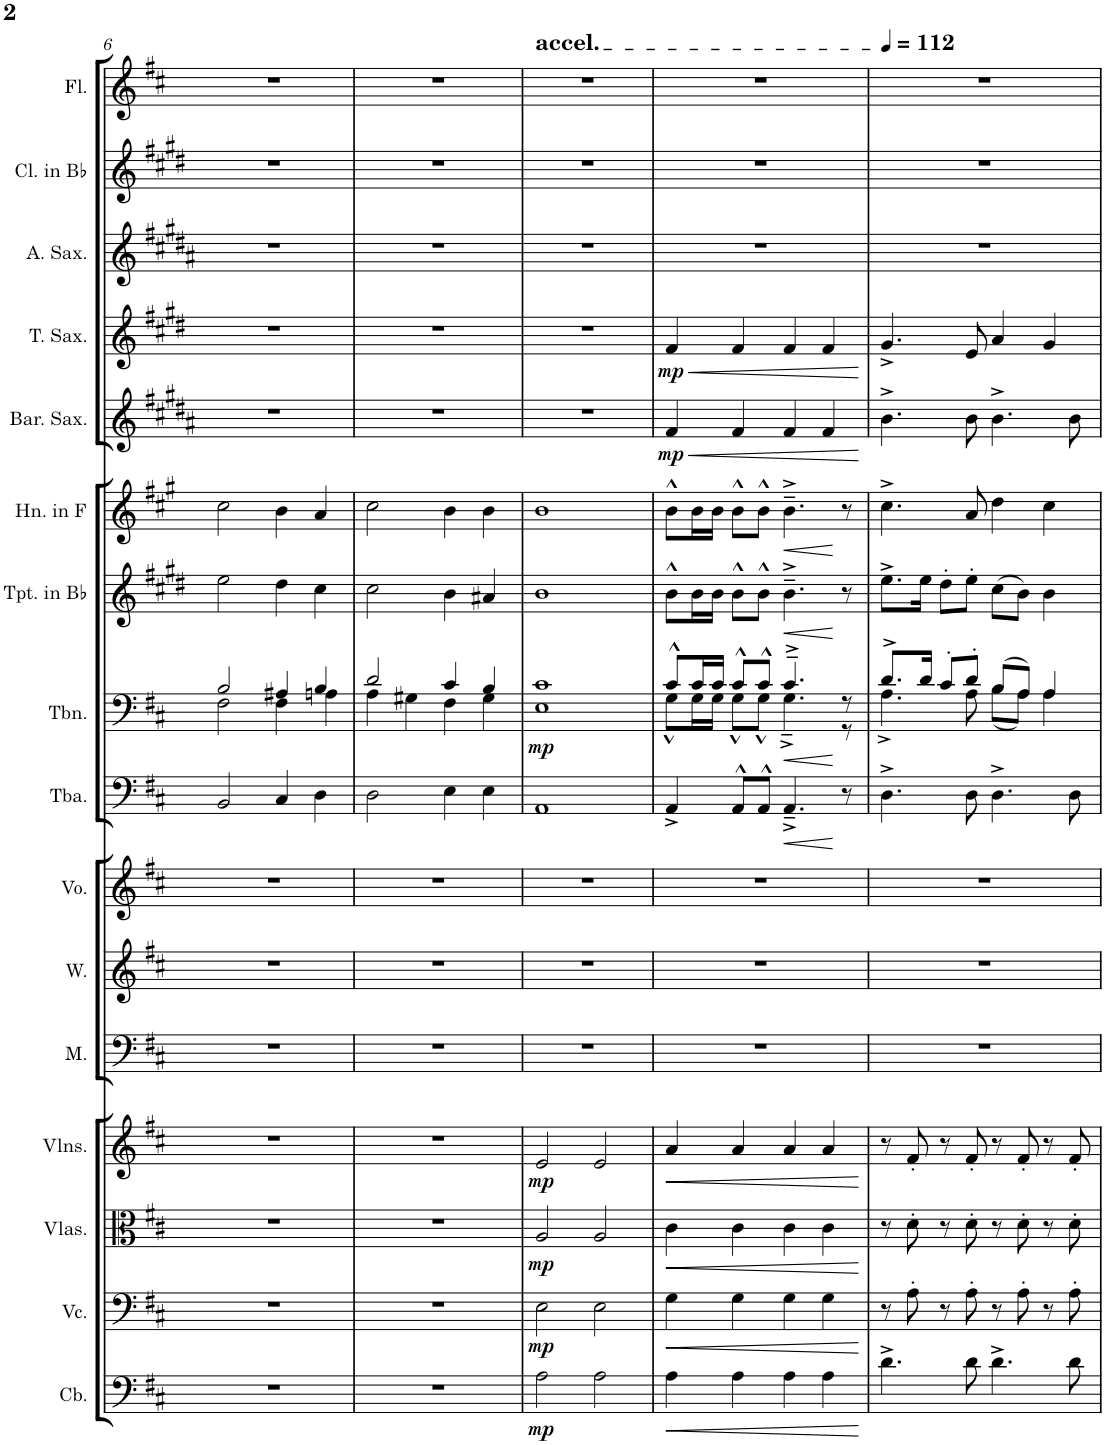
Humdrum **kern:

**kern	**dynam	**kern	**dynam	**kern	**dynam	**kern	**dynam	**kern	**kern	**kern	**kern	**dynam	**kern	**dynam	**kern	**dynam	**kern	**dynam	**kern	**dynam	**kern	**dynam	**kern	**kern	**kern
*part16	*part16	*part15	*part15	*part14	*part14	*part13	*part13	*part12	*part11	*part10	*part9	*part9	*part8	*part8	*part7	*part7	*part6	*part6	*part5	*part5	*part4	*part4	*part3	*part2	*part1
*staff16	*staff16	*staff15	*staff15	*staff14	*staff14	*staff13	*staff13	*staff12	*staff11	*staff10	*staff9	*staff9	*staff8	*staff8	*staff7	*staff7	*staff6	*staff6	*staff5	*staff5	*staff4	*staff4	*staff3	*staff2	*staff1
*I"Contrabass	*	*I"Violoncello	*	*I"Violas	*	*I"Violins	*	*I"Men	*I"Women	*I"Voice	*I"Tuba	*	*I"Trombone	*	*I"Trumpet in Bb	*	*I"Horn in F	*	*I"Baritone Saxophone	*	*I"Tenor Saxophone	*	*I"Alto Saxophone	*I"Clarinet in Bb	*I"Flute
*I'Cb.	*	*I'Vc.	*	*I'Vlas.	*	*I'Vlns.	*	*I'M.	*I'W.	*I'Vo.	*I'Tba.	*	*I'Tbn.	*	*I'Tpt. in Bb	*	*I'Hn. in F	*	*I'Bar. Sax.	*	*I'T. Sax.	*	*I'A. Sax.	*I'Cl. in Bb	*I'Fl.
!!LO:PB:g=z
*clefF4	*	*clefF4	*	*clefC3	*	*clefG2	*	*clefF4	*clefG2	*clefG2	*clefF4	*	*clefF4	*	*clefG2	*	*clefG2	*	*clefG2	*	*clefG2	*	*clefG2	*clefG2	*clefG2
*Trd7c12	*	*	*	*	*	*	*	*	*	*	*	*	*	*	*Trd1c2	*	*Trd4c7	*	*Trd12c21	*	*Trd8c14	*	*Trd5c9	*Trd1c2	*
*k[f#c#]	*	*k[f#c#]	*	*k[f#c#]	*	*k[f#c#]	*	*k[f#c#]	*k[f#c#]	*k[f#c#]	*k[f#c#]	*	*k[f#c#]	*	*k[f#c#g#d#]	*	*k[f#c#g#]	*	*k[f#c#g#d#a#]	*	*k[f#c#g#d#]	*	*k[f#c#g#d#a#]	*k[f#c#g#d#]	*k[f#c#]
*M4/4	*	*M4/4	*	*M4/4	*	*M4/4	*	*M4/4	*M4/4	*M4/4	*M4/4	*	*M4/4	*	*M4/4	*	*M4/4	*	*M4/4	*	*M4/4	*	*M4/4	*M4/4	*M4/4
=6	=6	=6	=6	=6	=6	=6	=6	=6	=6	=6	=6	=6	=6	=6	=6	=6	=6	=6	=6	=6	=6	=6	=6	=6	=6
*	*	*	*	*	*	*	*	*	*	*	*	*	*^	*	*	*	*	*	*	*	*	*	*	*	*
1r	.	1r	.	1r	.	1r	.	1r	1r	1r	2BB/	.	2B/	2F#\	.	2ee\	.	2cc#\	.	1r	.	1r	.	1r	1r	1r
.	.	.	.	.	.	.	.	.	.	.	4C#/	.	4A#X/	4F#\	.	4dd#\	.	4b\	.	.	.	.	.	.	.	.
.	.	.	.	.	.	.	.	.	.	.	4D\	.	4B/	4An\	.	4cc#\	.	4a/	.	.	.	.	.	.	.	.
=7	=7	=7	=7	=7	=7	=7	=7	=7	=7	=7	=7	=7	=7	=7	=7	=7	=7	=7	=7	=7	=7	=7	=7	=7	=7	=7
1r	.	1r	.	1r	.	1r	.	1r	1r	1r	2D\	.	2d/	4A\	.	2cc#\	.	2cc#\	.	1r	.	1r	.	1r	1r	1r
.	.	.	.	.	.	.	.	.	.	.	.	.	.	4G#X\	.	.	.	.	.	.	.	.	.	.	.	.
.	.	.	.	.	.	.	.	.	.	.	4E\	.	4c#/	4F#\	.	4b\	.	4b\	.	.	.	.	.	.	.	.
.	.	.	.	.	.	.	.	.	.	.	4E\	.	4B/	4G#\	.	4a#X/	.	4b\	.	.	.	.	.	.	.	.
=8	=8	=8	=8	=8	=8	=8	=8	=8	=8	=8	=8	=8	=8	=8	=8	=8	=8	=8	=8	=8	=8	=8	=8	=8	=8	=8
!	!	!	!	!	!	!	!	!	!	!	!	!	!	!	!	!	!	!	!	!	!	!	!	!	!	!LO:TX:a:t=accel.
!	!LO:DY:b	!	!LO:DY:b	!	!LO:DY:b	!	!LO:DY:b	!	!	!	!	!	!	!	!LO:DY:b	!	!	!	!	!	!	!	!	!	!	!
2A\	mp	2E\	mp	2A/	mp	2e/	mp	1r	1r	1r	1AA	.	1c#	1E	mp	1b	.	1b	.	1r	.	1r	.	1r	1r	1r
2A\	.	2E\	.	2A/	.	2e/	.	.	.	.	.	.	.	.	.	.	.	.	.	.	.	.	.	.	.	.
=9	=9	=9	=9	=9	=9	=9	=9	=9	=9	=9	=9	=9	=9	=9	=9	=9	=9	=9	=9	=9	=9	=9	=9	=9	=9	=9
!	!LO:HP:b	!	!LO:HP:b	!	!LO:HP:b	!	!LO:HP:b	!	!	!	!	!	!	!	!	!	!	!	!	!	!LO:HP:b	!	!LO:HP:b	!	!	!
!	!	!	!	!	!	!	!	!	!	!	!	!	!	!	!	!	!	!	!	!	!LO:DY:n=1:b	!	!LO:DY:n=1:b	!	!	!
4A\	<	4G\	<	4c#\	<	4a/	<	1r	1r	1r	4AA^/	.	8c#^^/L	8G^^\L	.	8b^^\L	.	8b^^\L	.	4f#/	< mp	4f#/	< mp	1r	1r	1r
.	.	.	.	.	.	.	.	.	.	.	.	.	16c#/L	16G\L	.	16b\L	.	16b\L	.	.	.	.	.	.	.	.
.	.	.	.	.	.	.	.	.	.	.	.	.	16c#/JJ	16G\JJ	.	16b\JJ	.	16b\JJ	.	.	.	.	.	.	.	.
4A\	.	4G\	.	4c#\	.	4a/	.	.	.	.	8AA^^/L	.	8c#^^/L	8G^^\L	.	8b^^\L	.	8b^^\L	.	4f#/	.	4f#/	.	.	.	.
.	.	.	.	.	.	.	.	.	.	.	8AA^^/J	.	8c#^^/J	8G^^\J	.	8b^^\J	.	8b^^\J	.	.	.	.	.	.	.	.
!	!	!	!	!	!	!	!	!	!	!	!	!LO:HP:b	!	!	!LO:HP:b	!	!LO:HP:b	!	!LO:HP:b	!	!	!	!	!	!	!
4A\	.	4G\	.	4c#\	.	4a/	.	.	.	.	4.AA~^/	<	4.c#~^/	4.G~^\	<	4.b~^\	<	4.b~^\	<	4f#/	.	4f#/	.	.	.	.
4A\	.	4G\	.	4c#\	.	4a/	.	.	.	.	.	.	.	.	.	.	.	.	.	4f#/	.	4f#/	.	.	.	.
.	.	.	.	.	.	.	.	.	.	.	8r	[	8r	8r	[	8r	[	8r	[	.	.	.	.	.	.	.
*	*	*	*	*	*	*	*	*	*	*	*	*	*v	*v	*	*	*	*	*	*	*	*	*	*	*	*
.	[	.	[	.	[	.	[	.	.	.	.	.	.	.	.	.	.	.	.	[	.	[	.	.	.
=10	=10	=10	=10	=10	=10	=10	=10	=10	=10	=10	=10	=10	=10	=10	=10	=10	=10	=10	=10	=10	=10	=10	=10	=10	=10
*	*	*	*	*	*	*	*	*	*	*	*	*	*	*	*	*	*	*	*	*	*	*	*	*	*MM112
*	*	*	*	*	*	*	*	*	*	*	*	*	*^	*	*	*	*	*	*	*	*	*	*	*	*
4.d^\	.	8r	.	8r	.	8r	.	1r	1r	1r	4.D^\	.	8.d^/L	4.A^\	.	8.ee^\L	.	4.cc#^\	.	4.b^\	.	4.g#^/	.	1r	1r	1r
.	.	8A'\	.	8d'\	.	8f#'/	.	.	.	.	.	.	.	.	.	.	.	.	.	.	.	.	.	.	.	.
.	.	.	.	.	.	.	.	.	.	.	.	.	16d/Jk	.	.	16ee\Jk	.	.	.	.	.	.	.	.	.	.
.	.	8r	.	8r	.	8r	.	.	.	.	.	.	8c#'/L	.	.	8dd#'\L	.	.	.	.	.	.	.	.	.	.
8d\	.	8A'\	.	8d'\	.	8f#'/	.	.	.	.	8D\	.	8d'/J	8A\	.	8ee'\J	.	8a/	.	8b\	.	8e/	.	.	.	.
4.d^\	.	8r	.	8r	.	8r	.	.	.	.	4.D^\	.	(8B/L	(8B\L	.	(8cc#\L	.	4dd\	.	4.b^\	.	4a/	.	.	.	.
.	.	8A'\	.	8d'\	.	8f#'/	.	.	.	.	.	.	8A/J)	8A\J)	.	8b\J)	.	.	.	.	.	.	.	.	.	.
.	.	8r	.	8r	.	8r	.	.	.	.	.	.	4A/	4A\	.	4b\	.	4cc#\	.	.	.	4g#/	.	.	.	.
8d\	.	8A'\	.	8d'\	.	8f#'/	.	.	.	.	8D\	.	.	.	.	.	.	.	.	8b\	.	.	.	.	.	.
*	*	*	*	*	*	*	*	*	*	*	*	*	*v	*v	*	*	*	*	*	*	*	*	*	*	*	*
=	=	=	=	=	=	=	=	=	=	=	=	=	=	=	=	=	=	=	=	=	=	=	=	=	=
*-	*-	*-	*-	*-	*-	*-	*-	*-	*-	*-	*-	*-	*-	*-	*-	*-	*-	*-	*-	*-	*-	*-	*-	*-	*-
